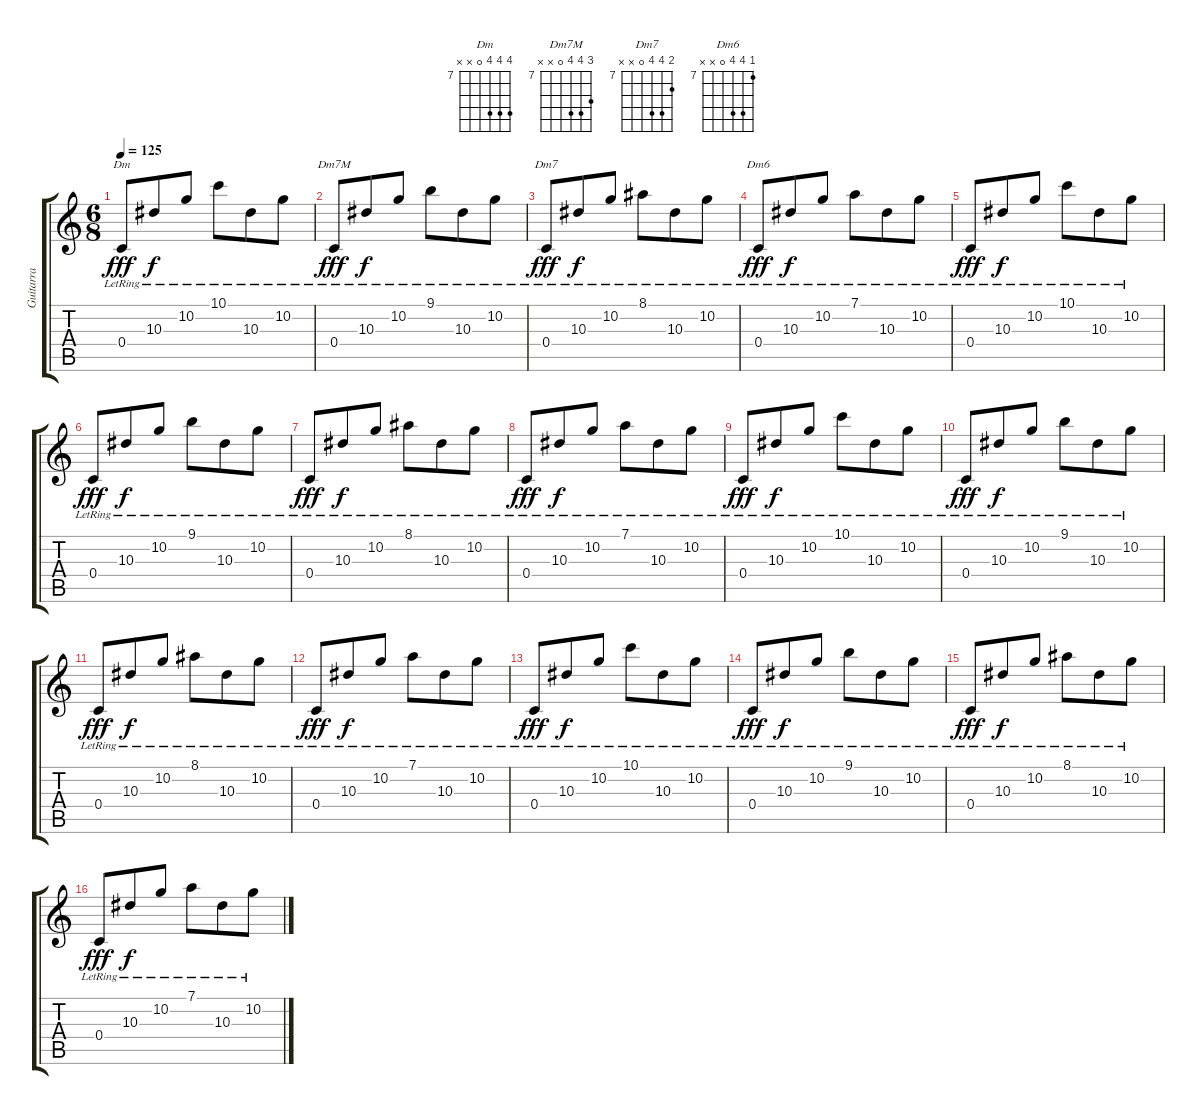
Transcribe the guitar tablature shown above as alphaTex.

\track ("Guitarra" "Guitarra") {instrument acousticguitarnylon}
\staff {score tabs}
\tuning (D4 A3 F3 C3 G2 D2) {hide}
\chord ("Dm" 10 10 10 0 x x) {firstfret 7}
\chord ("Dm7M" 9 10 10 0 x x) {firstfret 7}
\chord ("Dm7" 8 10 10 0 x x) {firstfret 7}
\chord ("Dm6" 7 10 10 0 x x) {firstfret 7}
\ts (6 8)
\tempo 125
\clef g2
\ks c
0.4{lr}.8{ch "Dm" dy fff instrument acousticguitarnylon} 10.3{lr}.8{dy f} 10.2{lr}.8 10.1{lr}.8 10.3{lr}.8 10.2{lr}.8 |
0.4{lr}.8{ch "Dm7M" dy fff} 10.3{lr}.8{dy f} 10.2{lr}.8 9.1{lr}.8 10.3{lr}.8 10.2{lr}.8 |
0.4{lr}.8{ch "Dm7" dy fff} 10.3{lr}.8{dy f} 10.2{lr}.8 8.1{lr}.8 10.3{lr}.8 10.2{lr}.8 |
0.4{lr}.8{ch "Dm6" dy fff} 10.3{lr}.8{dy f} 10.2{lr}.8 7.1{lr}.8 10.3{lr}.8 10.2{lr}.8 |
0.4{lr}.8{dy fff} 10.3{lr}.8{dy f} 10.2{lr}.8 10.1{lr}.8 10.3{lr}.8 10.2{lr}.8 |
0.4{lr}.8{dy fff} 10.3{lr}.8{dy f} 10.2{lr}.8 9.1{lr}.8 10.3{lr}.8 10.2{lr}.8 |
0.4{lr}.8{dy fff} 10.3{lr}.8{dy f} 10.2{lr}.8 8.1{lr}.8 10.3{lr}.8 10.2{lr}.8 |
0.4{lr}.8{dy fff} 10.3{lr}.8{dy f} 10.2{lr}.8 7.1{lr}.8 10.3{lr}.8 10.2{lr}.8 |
0.4{lr}.8{dy fff} 10.3{lr}.8{dy f} 10.2{lr}.8 10.1{lr}.8 10.3{lr}.8 10.2{lr}.8 |
0.4{lr}.8{dy fff} 10.3{lr}.8{dy f} 10.2{lr}.8 9.1{lr}.8 10.3{lr}.8 10.2{lr}.8 |
0.4{lr}.8{dy fff} 10.3{lr}.8{dy f} 10.2{lr}.8 8.1{lr}.8 10.3{lr}.8 10.2{lr}.8 |
0.4{lr}.8{dy fff} 10.3{lr}.8{dy f} 10.2{lr}.8 7.1{lr}.8 10.3{lr}.8 10.2{lr}.8 |
0.4{lr}.8{dy fff} 10.3{lr}.8{dy f} 10.2{lr}.8 10.1{lr}.8 10.3{lr}.8 10.2{lr}.8 |
0.4{lr}.8{dy fff} 10.3{lr}.8{dy f} 10.2{lr}.8 9.1{lr}.8 10.3{lr}.8 10.2{lr}.8 |
0.4{lr}.8{dy fff} 10.3{lr}.8{dy f} 10.2{lr}.8 8.1{lr}.8 10.3{lr}.8 10.2{lr}.8 |
0.4{lr}.8{dy fff} 10.3{lr}.8{dy f} 10.2{lr}.8 7.1{lr}.8 10.3{lr}.8 10.2{lr}.8
